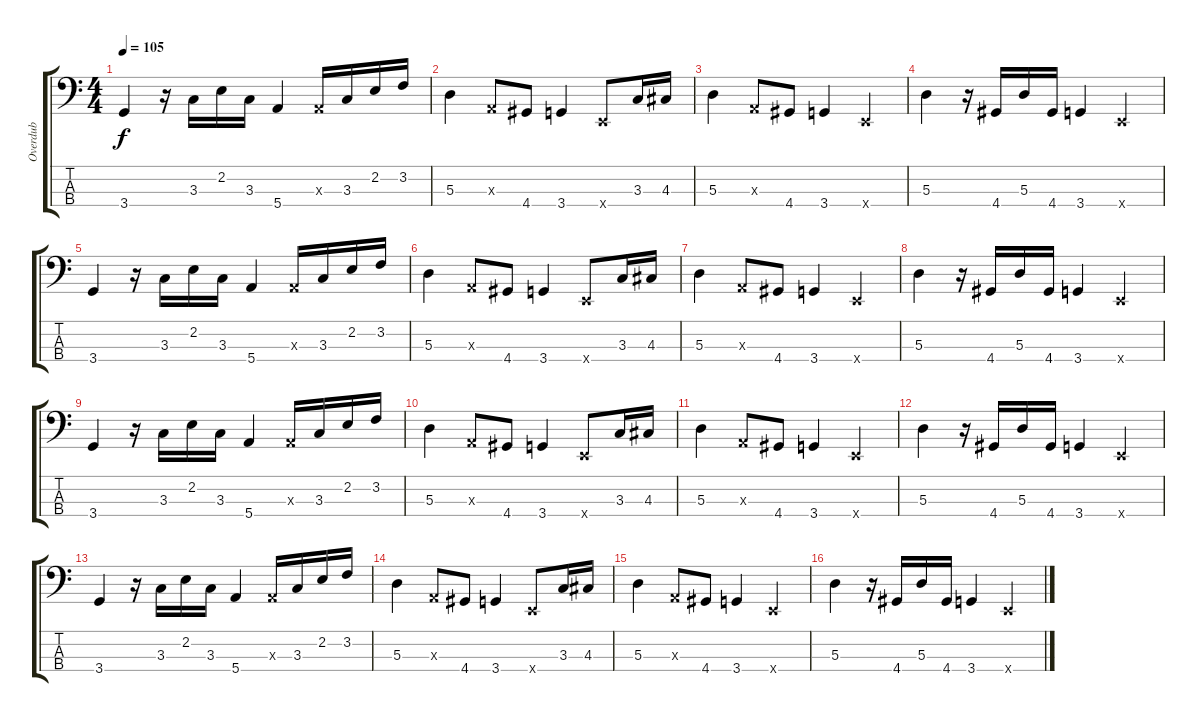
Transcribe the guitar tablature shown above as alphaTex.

\track ("Overdub" "Overdub") {instrument fretlessbass}
\staff {score tabs}
\tuning (G2 D2 A1 E1) {hide}
\ts (4 4)
\tempo 105
\clef f4
\ks c
3.4.4{dy f} r.16 3.3.16 2.2.16 3.3.16 5.4.4 0.3{x}.16 3.3.16 2.2.16 3.2.16 |
5.3.4 0.3{x}.8 4.4.8 3.4.4 0.4{x}.8 3.3.16 4.3.16 |
5.3.4 0.3{x}.8 4.4.8 3.4.4 0.4{x}.4 |
5.3.4 r.16 4.4.16 5.3.16 4.4.16 3.4.4 0.4{x}.4 |
3.4.4 r.16 3.3.16 2.2.16 3.3.16 5.4.4 0.3{x}.16 3.3.16 2.2.16 3.2.16 |
5.3.4 0.3{x}.8 4.4.8 3.4.4 0.4{x}.8 3.3.16 4.3.16 |
5.3.4 0.3{x}.8 4.4.8 3.4.4 0.4{x}.4 |
5.3.4 r.16 4.4.16 5.3.16 4.4.16 3.4.4 0.4{x}.4 |
3.4.4 r.16 3.3.16 2.2.16 3.3.16 5.4.4 0.3{x}.16 3.3.16 2.2.16 3.2.16 |
5.3.4 0.3{x}.8 4.4.8 3.4.4 0.4{x}.8 3.3.16 4.3.16 |
5.3.4 0.3{x}.8 4.4.8 3.4.4 0.4{x}.4 |
5.3.4 r.16 4.4.16 5.3.16 4.4.16 3.4.4 0.4{x}.4 |
3.4.4 r.16 3.3.16 2.2.16 3.3.16 5.4.4 0.3{x}.16 3.3.16 2.2.16 3.2.16 |
5.3.4 0.3{x}.8 4.4.8 3.4.4 0.4{x}.8 3.3.16 4.3.16 |
5.3.4 0.3{x}.8 4.4.8 3.4.4 0.4{x}.4 |
5.3.4 r.16 4.4.16 5.3.16 4.4.16 3.4.4 0.4{x}.4
